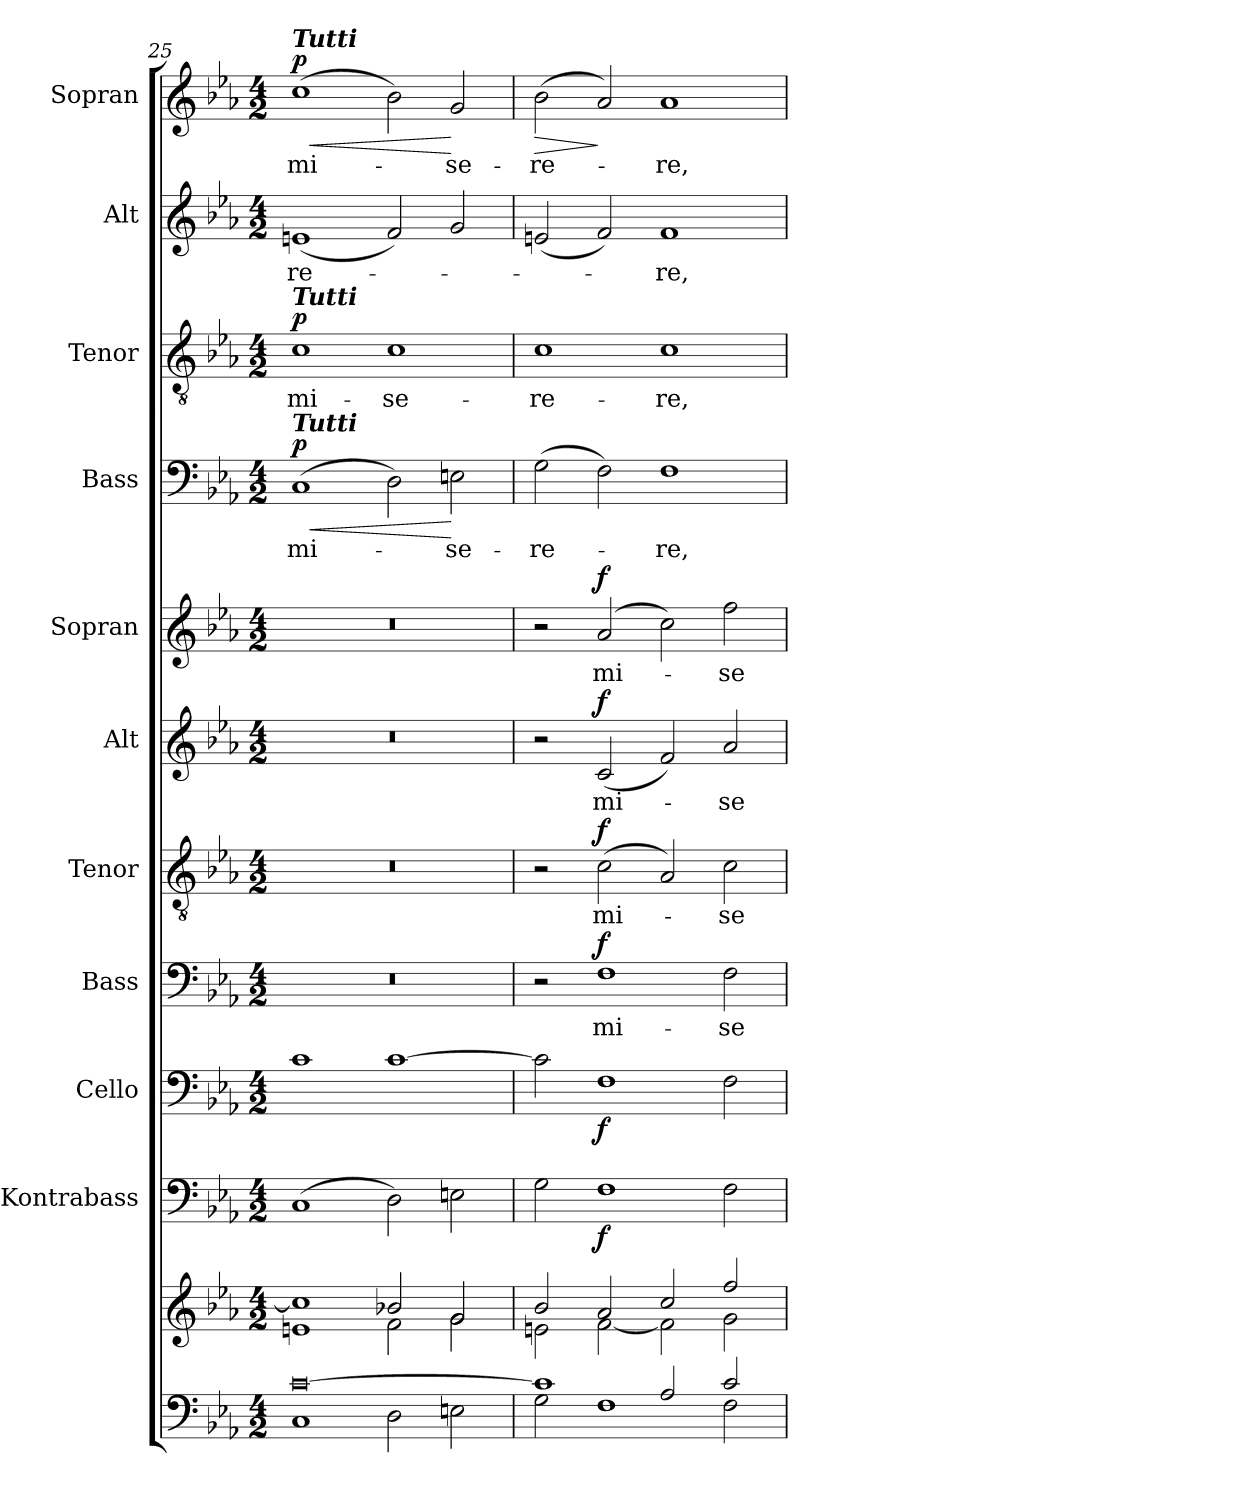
**kern	**kern	**kern	**dynam	**kern	**dynam	**kern	**text	**dynam	**kern	**text	**dynam	**kern	**text	**dynam	**kern	**text	**dynam	**kern	**text	**dynam	**kern	**text	**dynam	**kern	**text	**kern	**text	**dynam
*part11	*part11	*part10	*part10	*part9	*part9	*part8	*part8	*part8	*part7	*part7	*part7	*part6	*part6	*part6	*part5	*part5	*part5	*part4	*part4	*part4	*part3	*part3	*part3	*part2	*part2	*part1	*part1	*part1
*staff12	*staff11	*staff10	*staff10	*staff9	*staff9	*staff8	*staff8	*staff8	*staff7	*staff7	*staff7	*staff6	*staff6	*staff6	*staff5	*staff5	*staff5	*staff4	*staff4	*staff4	*staff3	*staff3	*staff3	*staff2	*staff2	*staff1	*staff1	*staff1
*	*	*I"Kontrabass	*	*I"Cello	*	*I"Bass	*	*	*I"Tenor	*	*	*I"Alt	*	*	*I"Sopran	*	*	*I"Bass	*	*	*I"Tenor	*	*	*I"Alt	*	*I"Sopran	*	*
*	*	*I'Kb.	*	*	*	*I'B.	*	*	*I'T.	*	*	*I'A.	*	*	*I'S.	*	*	*I'B.	*	*	*I'T.	*	*	*I'A.	*	*I'S.	*	*
*clefF4	*clefG2	*clefF4	*	*clefF4	*	*clefF4	*	*	*clefGv2	*	*	*clefG2	*	*	*clefG2	*	*	*clefF4	*	*	*clefGv2	*	*	*clefG2	*	*clefG2	*	*
*	*	*ITrd7c12	*	*	*	*	*	*	*	*	*	*	*	*	*	*	*	*	*	*	*	*	*	*	*	*	*	*
*k[b-e-a-]	*k[b-e-a-]	*k[b-e-a-]	*	*k[b-e-a-]	*	*k[b-e-a-]	*	*	*k[b-e-a-]	*	*	*k[b-e-a-]	*	*	*k[b-e-a-]	*	*	*k[b-e-a-]	*	*	*k[b-e-a-]	*	*	*k[b-e-a-]	*	*k[b-e-a-]	*	*
*E-:	*E-:	*E-:	*	*E-:	*	*E-:	*	*	*E-:	*	*	*E-:	*	*	*E-:	*	*	*E-:	*	*	*E-:	*	*	*E-:	*	*E-:	*	*
*M4/2	*M4/2	*M4/2	*	*M4/2	*	*M4/2	*	*	*M4/2	*	*	*M4/2	*	*	*M4/2	*	*	*M4/2	*	*	*M4/2	*	*	*M4/2	*	*M4/2	*	*
=25	=25	=25	=25	=25	=25	=25	=25	=25	=25	=25	=25	=25	=25	=25	=25	=25	=25	=25	=25	=25	=25	=25	=25	=25	=25	=25	=25	=25
*^	*^	*	*	*	*	*	*	*	*	*	*	*	*	*	*	*	*	*	*	*	*	*	*	*	*	*	*	*
!	!	!	!	!	!	!	!	!	!	!	!	!	!	!	!	!	!	!	!	!	!	!	!	!	!	!	!	!LO:TX:a:Bi:t=Tutti	!	!
!	!	!	!	!	!	!	!	!	!	!	!	!	!	!	!	!	!	!	!	!	!	!	!LO:TX:a:Bi:t=Tutti	!	!	!	!	!	!	!
!	!	!	!	!	!	!	!	!	!	!	!	!	!	!	!	!	!	!	!	!LO:TX:a:Bi:t=Tutti	!	!	!	!	!	!	!	!	!	!
!	!	!	!	!	!	!	!	!	!	!	!	!	!	!	!	!	!	!	!	!	!LO:LY:b	!LO:HP:b	!	!LO:LY:b	!	!	!LO:LY:b	!	!LO:LY:b	!LO:HP:b
!	!	!	!	!	!	!	!	!	!	!	!	!	!	!	!	!	!	!	!	!	!	!LO:DY:n=1:a	!	!	!LO:DY:a	!	!	!	!	!LO:DY:n=1:a
[>0c	1C	1cc]	1en	(>1CC	.	1c	.	0r	.	.	0r	.	.	0r	.	.	0r	.	.	(>1C	mi-	< p	1c	mi-	p	(<1en	-re-	(>1cc	mi-	< p
!	!	!	!	!	!	!	!	!	!	!	!	!	!	!	!	!	!	!	!	!	!	!	!	!LO:LY:b	!	!	!	!	!	!
.	2D\	2b-X/	2f\	2DD\)	.	[1c	.	.	.	.	.	.	.	.	.	.	.	.	.	2D\)	.	.	1c	-se-	.	2f/)	.	2b-\)	.	.
!	!	!	!	!	!	!	!	!	!	!	!	!	!	!	!	!	!	!	!	!	!LO:LY:b	!	!	!	!	!	!	!	!LO:LY:b	!
.	2En\	2g/	2g\	2EEn\	.	.	.	.	.	.	.	.	.	.	.	.	.	.	.	2En\	-se-	[	.	.	.	2g/	.	2g/	-se-	[
!!LO:PB:g=z
=26	=26	=26	=26	=26	=26	=26	=26	=26	=26	=26	=26	=26	=26	=26	=26	=26	=26	=26	=26	=26	=26	=26	=26	=26	=26	=26	=26	=26	=26	=26
!	!	!	!	!	!	!	!	!	!	!	!	!	!	!	!	!	!	!	!	!	!LO:LY:b	!	!	!LO:LY:b	!	!	!	!	!LO:LY:b	!LO:HP:b
1c]	2G\	2b-/	2en\	2GG\	.	2c\]	.	2r	.	.	2r	.	.	2r	.	.	2r	.	.	(>2G\	-re-	.	1c	-re-	.	(<2en/	.	(>2b-\	-re-	>
!	!	!	!	!	!LO:DY:b	!	!LO:DY:b	!	!LO:LY:b	!LO:DY:a	!	!LO:LY:b	!LO:DY:a	!	!LO:LY:b	!LO:DY:a	!	!LO:LY:b	!LO:DY:a	!	!	!	!	!	!	!	!	!	!	!
.	1F	2a-/	[<2f\	1FF	f	1F	f	1F	mi-	f	(>2c\	mi-	f	(<2c/	mi-	f	(2a-/	mi-	f	2F\)	.	.	.	.	.	2f/)	.	2a-/)	.	]
!	!	!	!	!	!	!	!	!	!	!	!	!	!	!	!	!	!	!	!	!	!LO:LY:b	!	!	!LO:LY:b	!	!	!LO:LY:b	!	!LO:LY:b	!
2A-/	.	2cc/	2f\]	.	.	.	.	.	.	.	2A-/)	.	.	2f/)	.	.	2cc\)	.	.	1F	-re,	.	1c	-re,	.	1f	-re,	1a-	-re,	.
!	!	!	!	!	!	!	!	!	!LO:LY:b	!	!	!LO:LY:b	!	!	!LO:LY:b	!	!	!LO:LY:b	!	!	!	!	!	!	!	!	!	!	!	!
2c/	2F\	2ff/	2g\	2FF\	.	2F\	.	2F\	-se-	.	2c\	-se-	.	2a-/	-se-	.	2ff\	-se-	.	.	.	.	.	.	.	.	.	.	.	.
*v	*v	*	*	*	*	*	*	*	*	*	*	*	*	*	*	*	*	*	*	*	*	*	*	*	*	*	*	*	*	*
*	*v	*v	*	*	*	*	*	*	*	*	*	*	*	*	*	*	*	*	*	*	*	*	*	*	*	*	*	*	*
=	=	=	=	=	=	=	=	=	=	=	=	=	=	=	=	=	=	=	=	=	=	=	=	=	=	=	=	=
*-	*-	*-	*-	*-	*-	*-	*-	*-	*-	*-	*-	*-	*-	*-	*-	*-	*-	*-	*-	*-	*-	*-	*-	*-	*-	*-	*-	*-
